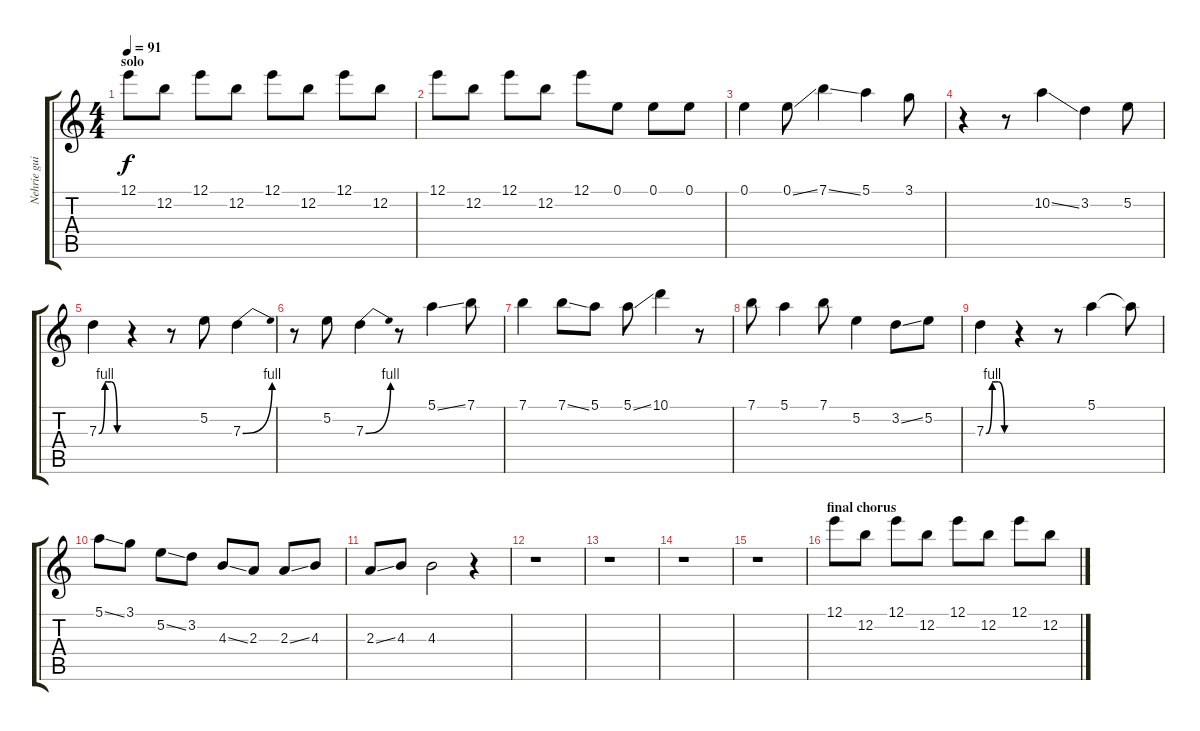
\track ("Nehrie guitar (lead) lagpat" "Nehrie gui") {instrument acousticguitarsteel}
\staff {score tabs}
\tuning (E4 B3 G3 D3 A2 E2) {hide}
\ts (4 4)
\section ("" "solo")
\tempo 91
\clef g2
\ks c
12.1.8{dy f} 12.2.8 12.1.8 12.2.8 12.1.8 12.2.8 12.1.8 12.2.8 |
12.1.8 12.2.8 12.1.8 12.2.8 12.1.8 0.1.8{volume 10 balance 14} 0.1.8 0.1.8 |
0.1.4 0.1{ss}.8 7.1{ss}.4 5.1.4 3.1.8 |
r.4 r.8 10.2{ss}.4 3.2.4 5.2.8 |
7.3{be (custom 0 0 15 4 30 4 45 0 60 0)}.4 r.4 r.8 5.2.8 7.3{be (bend 0 0 60 4)}.4 |
r.8 5.2.8 7.3{be (bend 0 0 60 4)}.4 r.8 5.1{ss}.4 7.1.8 |
7.1.4 7.1{ss}.8 5.1.8 5.1{ss}.8 10.1.4 r.8 |
7.1.8 5.1.4 7.1.8 5.2.4 3.2{ss}.8 5.2.8 |
7.3{be (custom 0 0 15 4 30 4 45 0 60 0)}.4 r.4 r.8 5.1.4 5.1{t}.8 |
5.1{ss}.8 3.1.8 5.2{ss}.8 3.2.8 4.3{ss}.8 2.3.8 2.3{ss}.8 4.3.8 |
2.3{ss}.8 4.3.8 4.3.2 r.4 |
r.1 |
r.1 |
r.1 |
r.1 |
\section ("" "final chorus")
12.1.8{volume 10} 12.2.8 12.1.8 12.2.8 12.1.8 12.2.8 12.1.8 12.2.8
